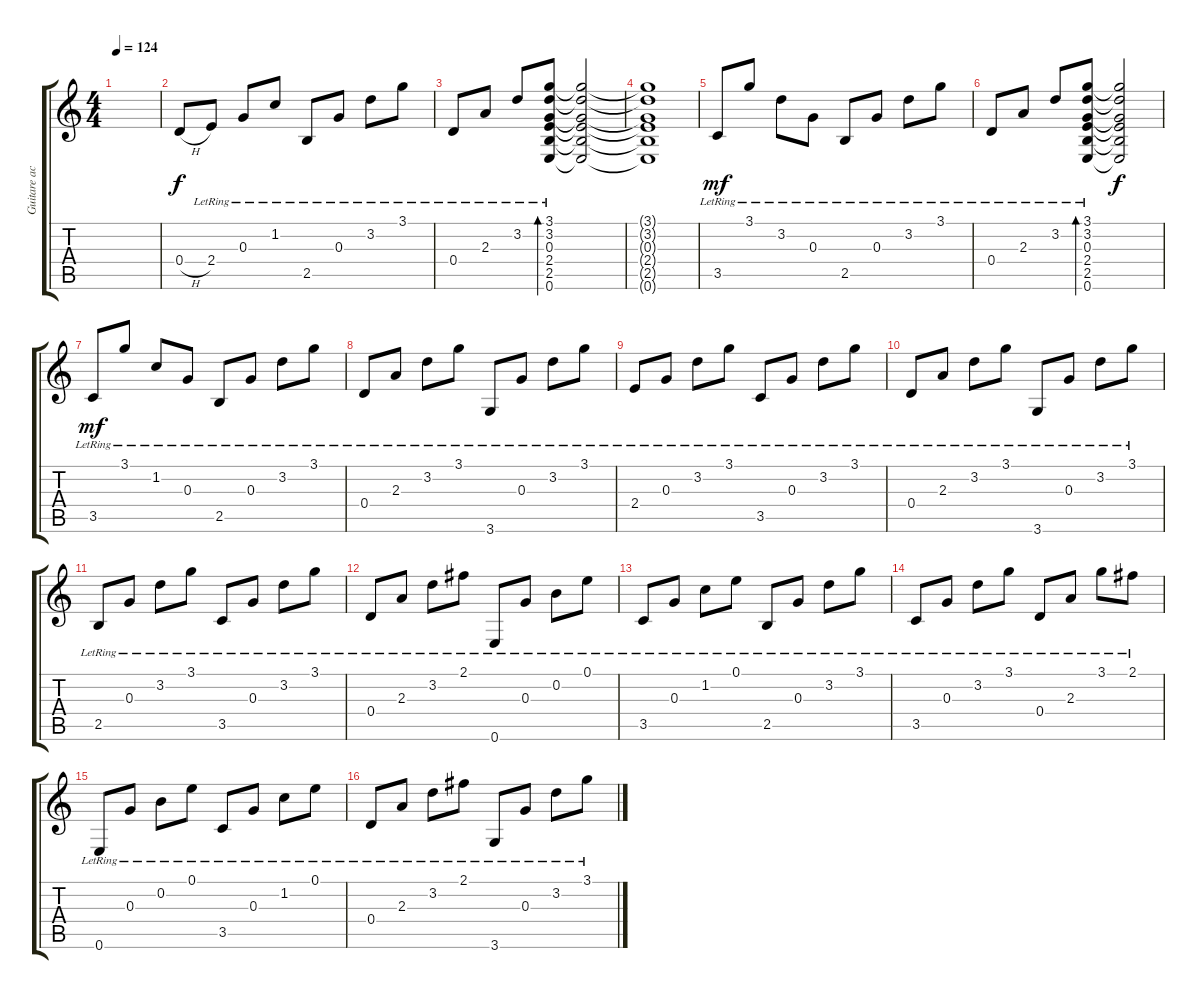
\track ("Guitare acoustique" "Guitare ac") {instrument acousticguitarsteel}
\staff {score tabs}
\tuning (E4 B3 G3 D3 A2 E2) {hide}
\ts (4 4)
\tempo 124
\clef g2
\ks c
|
0.4{h}.8 2.4{lr}.8 0.3{lr}.8 1.2{lr}.8 2.5{lr}.8 0.3{lr}.8 3.2{lr}.8 3.1{lr}.8 |
0.4{lr}.8 2.3{lr}.8 3.2{lr}.8 (3.1{lr} 3.2{lr} 0.3{lr} 2.4{lr} 2.5{lr} 0.6{lr}).8{bd 240} (3.1{t} 3.2{t} 0.3{t} 2.4{t} 2.5{t} 0.6{t}).2{dy f} |
(3.1{t} 3.2{t} 0.3{t} 2.4{t} 2.5{t} 0.6{t}).1 |
3.5{lr}.8{dy mf} 3.1{lr}.8 3.2{lr}.8 0.3{lr}.8 2.5{lr}.8 0.3{lr}.8 3.2{lr}.8 3.1{lr}.8 |
0.4{lr}.8 2.3{lr}.8 3.2{lr}.8 (3.1{lr} 3.2{lr} 0.3{lr} 2.4{lr} 2.5{lr} 0.6{lr}).8{bd 240} (3.1{t} 3.2{t} 0.3{t} 2.4{t} 2.5{t} 0.6{t}).2{dy f} |
3.5{lr}.8{dy mf} 3.1{lr}.8 1.2{lr}.8 0.3{lr}.8 2.5{lr}.8 0.3{lr}.8 3.2{lr}.8 3.1{lr}.8 |
0.4{lr}.8 2.3{lr}.8 3.2{lr}.8 3.1{lr}.8 3.6{lr}.8 0.3{lr}.8 3.2{lr}.8 3.1{lr}.8 |
2.4{lr}.8 0.3{lr}.8 3.2{lr}.8 3.1{lr}.8 3.5{lr}.8 0.3{lr}.8 3.2{lr}.8 3.1{lr}.8 |
0.4{lr}.8 2.3{lr}.8 3.2{lr}.8 3.1{lr}.8 3.6{lr}.8 0.3{lr}.8 3.2{lr}.8 3.1{lr}.8 |
2.5{lr}.8 0.3{lr}.8 3.2{lr}.8 3.1{lr}.8 3.5{lr}.8 0.3{lr}.8 3.2{lr}.8 3.1{lr}.8 |
0.4{lr}.8 2.3{lr}.8 3.2{lr}.8 2.1{lr}.8 0.6{lr}.8 0.3{lr}.8 0.2{lr}.8 0.1{lr}.8 |
3.5{lr}.8 0.3{lr}.8 1.2{lr}.8 0.1{lr}.8 2.5{lr}.8 0.3{lr}.8 3.2{lr}.8 3.1{lr}.8 |
3.5{lr}.8 0.3{lr}.8 3.2{lr}.8 3.1{lr}.8 0.4{lr}.8 2.3{lr}.8 3.1{lr}.8 2.1{lr}.8 |
0.6{lr}.8 0.3{lr}.8 0.2{lr}.8 0.1{lr}.8 3.5{lr}.8 0.3{lr}.8 1.2{lr}.8 0.1{lr}.8 |
0.4{lr}.8 2.3{lr}.8 3.2{lr}.8 2.1{lr}.8 3.6{lr}.8 0.3{lr}.8 3.2{lr}.8 3.1{lr}.8
